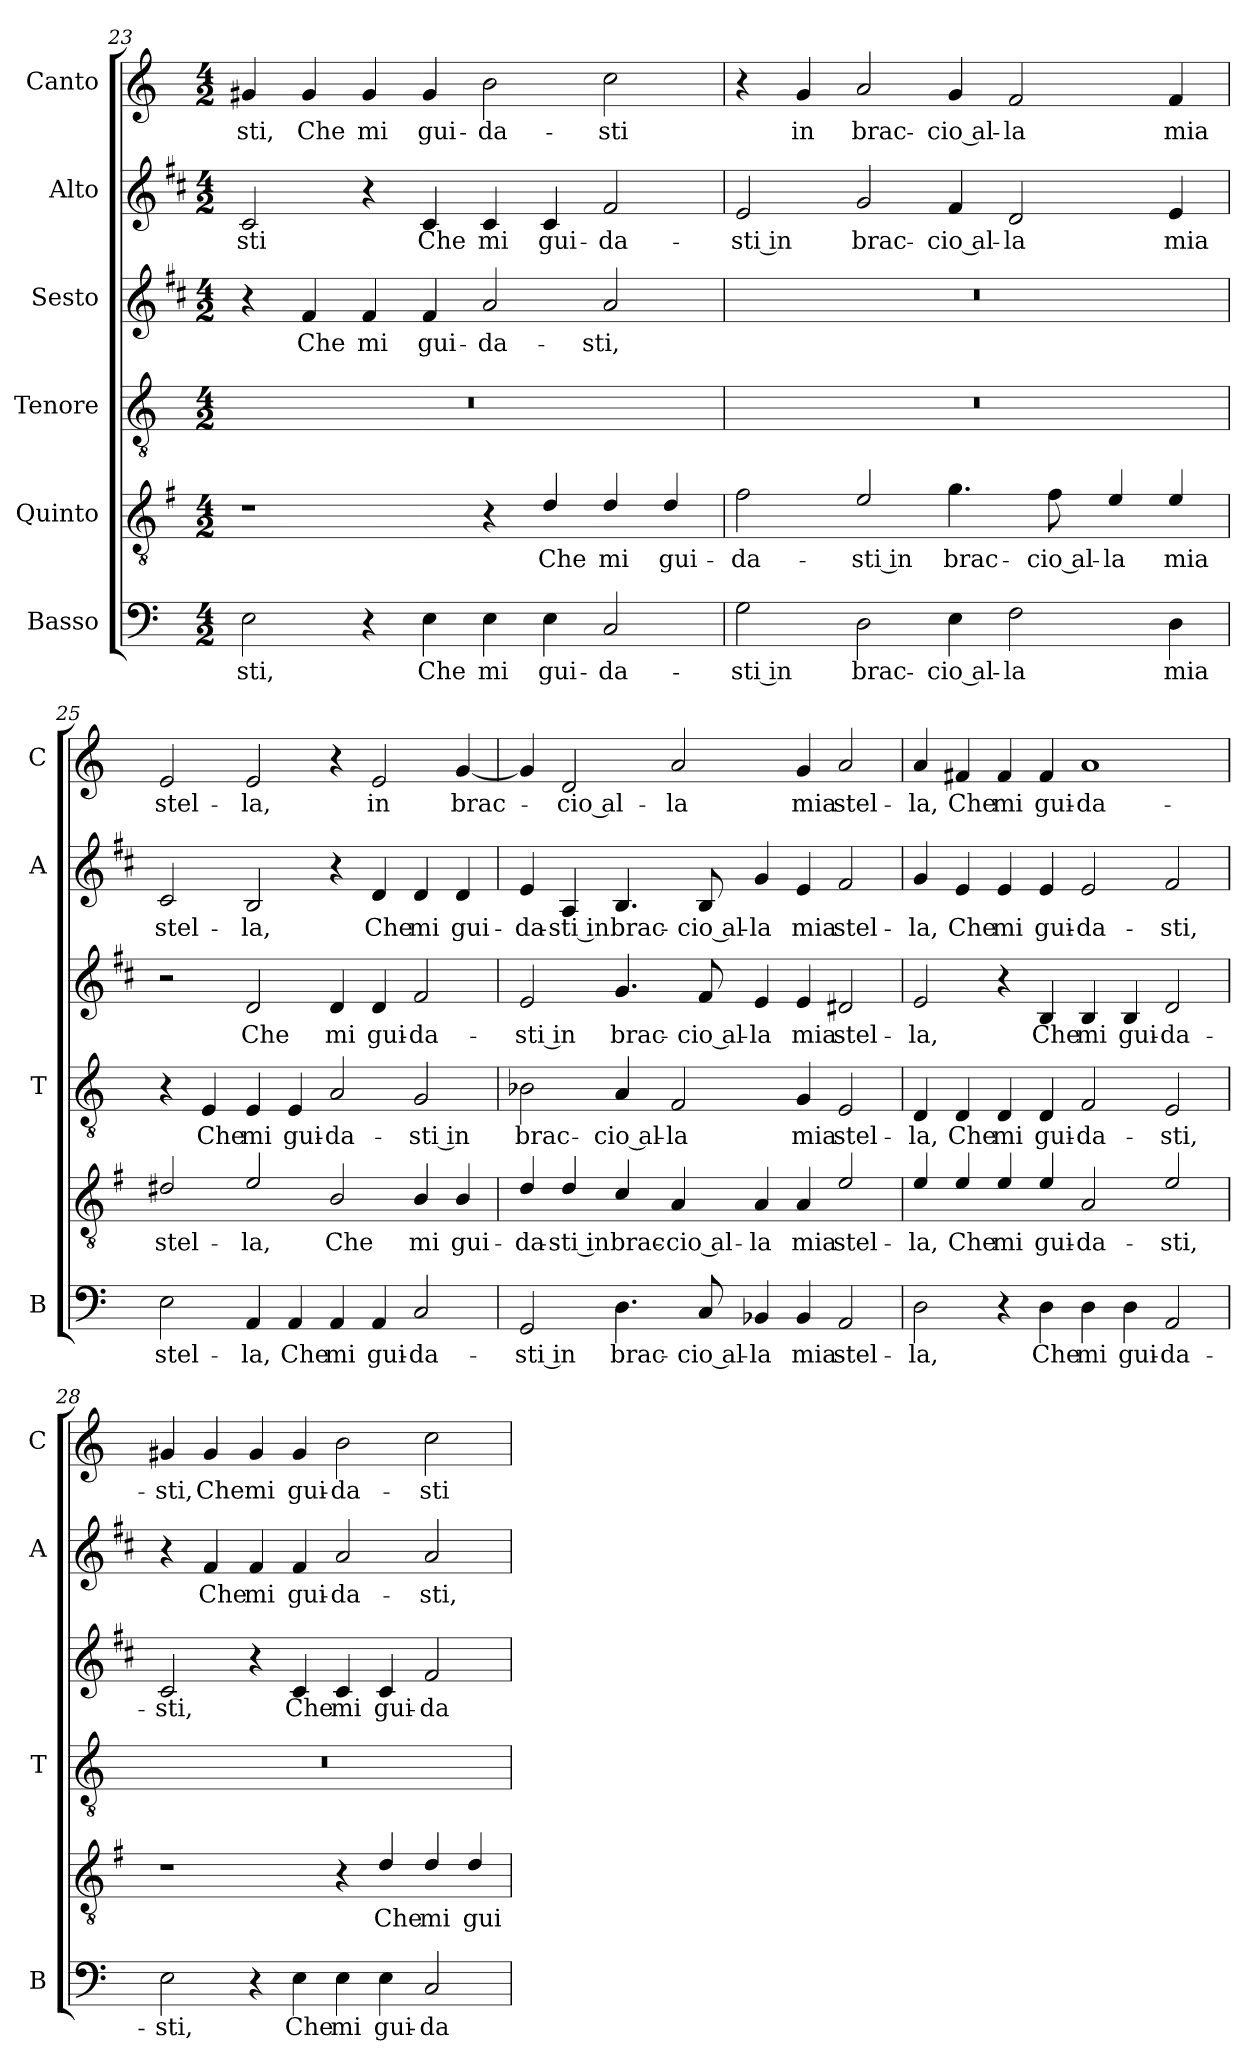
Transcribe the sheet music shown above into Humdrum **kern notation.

**kern	**text	**kern	**text	**kern	**text	**kern	**text	**kern	**text	**kern	**text
*part6	*part6	*part5	*part5	*part4	*part4	*part3	*part3	*part2	*part2	*part1	*part1
*staff6	*staff6	*staff5	*staff5	*staff4	*staff4	*staff3	*staff3	*staff2	*staff2	*staff1	*staff1
*I"Basso	*	*I"Quinto	*	*I"Tenore	*	*I"Sesto	*	*I"Alto	*	*I"Canto	*
*I'B	*	*	*	*I'T	*	*	*	*I'A	*	*I'C	*
*clefF4	*	*clefGv2	*	*clefGv2	*	*clefG2	*	*clefG2	*	*clefG2	*
*	*	*ITrd4c7	*	*	*	*ITrd1c2	*	*ITrd1c2	*	*	*
*k[]	*	*k[]	*	*k[]	*	*k[]	*	*k[]	*	*k[]	*
*C:	*	*C:	*	*C:	*	*C:	*	*C:	*	*C:	*
*M4/2	*	*M4/2	*	*M4/2	*	*M4/2	*	*M4/2	*	*M4/2	*
=23	=23	=23	=23	=23	=23	=23	=23	=23	=23	=23	=23
!	!LO:LY:b	!	!	!	!	!	!	!	!LO:LY:b	!	!LO:LY:b
2E\	-sti,	1r	.	0r	.	4r	.	2B/	sti	4g#X/	-sti,
!	!	!	!	!	!	!	!LO:LY:b	!	!	!	!LO:LY:b
.	.	.	.	.	.	4e/	Che	.	.	4g#/	Che
!	!	!	!	!	!	!	!LO:LY:b	!	!	!	!LO:LY:b
4r	.	.	.	.	.	4e/	mi	4r	.	4g#/	mi
!	!LO:LY:b	!	!	!	!	!	!LO:LY:b	!	!LO:LY:b	!	!LO:LY:b
4E\	Che	.	.	.	.	4e/	gui-	4B/	Che	4g#/	gui-
!	!LO:LY:b	!	!	!	!	!	!LO:LY:b	!	!LO:LY:b	!	!LO:LY:b
4E\	mi	4r	.	.	.	2g/	-da-	4B/	mi	2b\	-da-
!	!LO:LY:b	!	!LO:LY:b	!	!	!	!	!	!LO:LY:b	!	!
4E\	gui-	4G/	Che	.	.	.	.	4B/	gui-	.	.
!	!LO:LY:b	!	!LO:LY:b	!	!	!	!LO:LY:b	!	!LO:LY:b	!	!LO:LY:b
2C/	-da-	4G/	mi	.	.	2g/	-sti,	2e/	-da-	2cc\	-sti
!	!	!	!LO:LY:b	!	!	!	!	!	!	!	!
.	.	4G/	gui-	.	.	.	.	.	.	.	.
!!LO:LB:g=z
=24	=24	=24	=24	=24	=24	=24	=24	=24	=24	=24	=24
!	!LO:LY:b	!	!LO:LY:b	!	!	!	!	!	!LO:LY:b	!	!
2G\	-sti in	2B\	-da-	0r	.	0r	.	2d/	-sti in	4r	.
!	!	!	!	!	!	!	!	!	!	!	!LO:LY:b
.	.	.	.	.	.	.	.	.	.	4g/	in
!	!LO:LY:b	!	!LO:LY:b	!	!	!	!	!	!LO:LY:b	!	!LO:LY:b
2D\	brac-	2A/	-sti in	.	.	.	.	2f/	brac-	2a/	brac-
!	!LO:LY:b	!	!LO:LY:b	!	!	!	!	!	!LO:LY:b	!	!LO:LY:b
4E\	-cio al-	4.c\	brac-	.	.	.	.	4e/	-cio al-	4g/	-cio al-
!	!LO:LY:b	!	!	!	!	!	!	!	!LO:LY:b	!	!LO:LY:b
2F\	-la	.	.	.	.	.	.	2c/	-la	2f/	-la
!	!	!	!LO:LY:b	!	!	!	!	!	!	!	!
.	.	8B\	-cio al-	.	.	.	.	.	.	.	.
!	!	!	!LO:LY:b	!	!	!	!	!	!	!	!
.	.	4A/	-la	.	.	.	.	.	.	.	.
!	!LO:LY:b	!	!LO:LY:b	!	!	!	!	!	!LO:LY:b	!	!LO:LY:b
4D\	mia	4A/	mia	.	.	.	.	4d/	mia	4f/	mia
=25	=25	=25	=25	=25	=25	=25	=25	=25	=25	=25	=25
!	!LO:LY:b	!	!LO:LY:b	!	!	!	!	!	!LO:LY:b	!	!LO:LY:b
2E\	stel-	2G#X/	stel-	4r	.	2r	.	2B/	stel-	2e/	stel-
!	!	!	!	!	!LO:LY:b	!	!	!	!	!	!
.	.	.	.	4E/	Che	.	.	.	.	.	.
!	!LO:LY:b	!	!LO:LY:b	!	!LO:LY:b	!	!LO:LY:b	!	!LO:LY:b	!	!LO:LY:b
4AA/	-la,	2A/	-la,	4E/	mi	2c/	Che	2A/	-la,	2e/	-la,
!	!LO:LY:b	!	!	!	!LO:LY:b	!	!	!	!	!	!
4AA/	Che	.	.	4E/	gui-	.	.	.	.	.	.
!	!LO:LY:b	!	!LO:LY:b	!	!LO:LY:b	!	!LO:LY:b	!	!	!	!
4AA/	mi	2E/	Che	2A/	-da-	4c/	mi	4r	.	4r	.
!	!LO:LY:b	!	!	!	!	!	!LO:LY:b	!	!LO:LY:b	!	!LO:LY:b
4AA/	gui-	.	.	.	.	4c/	gui-	4c/	Che	2e/	in
!	!LO:LY:b	!	!LO:LY:b	!	!LO:LY:b	!	!LO:LY:b	!	!LO:LY:b	!	!
2C/	-da-	4E/	mi	2G/	-sti in	2e/	-da-	4c/	mi	.	.
!	!	!	!LO:LY:b	!	!	!	!	!	!LO:LY:b	!	!LO:LY:b
.	.	4E/	gui-	.	.	.	.	4c/	gui-	[4g/	brac-
=26	=26	=26	=26	=26	=26	=26	=26	=26	=26	=26	=26
!	!LO:LY:b	!	!LO:LY:b	!	!LO:LY:b	!	!LO:LY:b	!	!LO:LY:b	!	!
2GG/	-sti in	4G/	-da-	2B-X\	brac-	2d/	-sti in	4d/	-da-	4g/]	.
!	!	!	!LO:LY:b	!	!	!	!	!	!LO:LY:b	!	!LO:LY:b
.	.	4G/	-sti in	.	.	.	.	4G/	-sti in	2d/	-cio al-
!	!LO:LY:b	!	!LO:LY:b	!	!LO:LY:b	!	!LO:LY:b	!	!LO:LY:b	!	!
4.D\	brac-	4F/	brac-	4A/	-cio al-	4.f/	brac-	4.A/	brac-	.	.
!	!	!	!LO:LY:b	!	!LO:LY:b	!	!	!	!	!	!LO:LY:b
.	.	4D/	-cio al-	2F/	-la	.	.	.	.	2a/	-la
!	!LO:LY:b	!	!	!	!	!	!LO:LY:b	!	!LO:LY:b	!	!
8C/	-cio al-	.	.	.	.	8e/	-cio al-	8A/	-cio al-	.	.
!	!LO:LY:b	!	!LO:LY:b	!	!	!	!LO:LY:b	!	!LO:LY:b	!	!
4BB-X/	-la	4D/	-la	.	.	4d/	-la	4f/	-la	.	.
!	!LO:LY:b	!	!LO:LY:b	!	!LO:LY:b	!	!LO:LY:b	!	!LO:LY:b	!	!LO:LY:b
4BB-/	mia	4D/	mia	4G/	mia	4d/	mia	4d/	mia	4g/	mia
!	!LO:LY:b	!	!LO:LY:b	!	!LO:LY:b	!	!LO:LY:b	!	!LO:LY:b	!	!LO:LY:b
2AA/	stel-	2A/	stel-	2E/	stel-	2c#X/	stel-	2e/	stel-	2a/	stel-
=27	=27	=27	=27	=27	=27	=27	=27	=27	=27	=27	=27
!	!LO:LY:b	!	!LO:LY:b	!	!LO:LY:b	!	!LO:LY:b	!	!LO:LY:b	!	!LO:LY:b
2D\	-la,	4A/	-la,	4D/	-la,	2d/	-la,	4f/	-la,	4a/	-la,
!	!	!	!LO:LY:b	!	!LO:LY:b	!	!	!	!LO:LY:b	!	!LO:LY:b
.	.	4A/	Che	4D/	Che	.	.	4d/	Che	4f#X/	Che
!	!	!	!LO:LY:b	!	!LO:LY:b	!	!	!	!LO:LY:b	!	!LO:LY:b
4r	.	4A/	mi	4D/	mi	4r	.	4d/	mi	4f#/	mi
!	!LO:LY:b	!	!LO:LY:b	!	!LO:LY:b	!	!LO:LY:b	!	!LO:LY:b	!	!LO:LY:b
4D\	Che	4A/	gui-	4D/	gui-	4A/	Che	4d/	gui-	4f#/	gui-
!	!LO:LY:b	!	!LO:LY:b	!	!LO:LY:b	!	!LO:LY:b	!	!LO:LY:b	!	!LO:LY:b
4D\	mi	2D/	-da-	2F/	-da-	4A/	mi	2d/	-da-	1a	-da-
!	!LO:LY:b	!	!	!	!	!	!LO:LY:b	!	!	!	!
4D\	gui-	.	.	.	.	4A/	gui-	.	.	.	.
!	!LO:LY:b	!	!LO:LY:b	!	!LO:LY:b	!	!LO:LY:b	!	!LO:LY:b	!	!
2AA/	-da-	2A/	-sti,	2E/	-sti,	2c/	-da-	2e/	-sti,	.	.
!!LO:PB:g=z
=28	=28	=28	=28	=28	=28	=28	=28	=28	=28	=28	=28
!	!LO:LY:b	!	!	!	!	!	!LO:LY:b	!	!	!	!LO:LY:b
2E\	-sti,	1r	.	0r	.	2B/	-sti,	4r	.	4g#X/	-sti,
!	!	!	!	!	!	!	!	!	!LO:LY:b	!	!LO:LY:b
.	.	.	.	.	.	.	.	4e/	Che	4g#/	Che
!	!	!	!	!	!	!	!	!	!LO:LY:b	!	!LO:LY:b
4r	.	.	.	.	.	4r	.	4e/	mi	4g#/	mi
!	!LO:LY:b	!	!	!	!	!	!LO:LY:b	!	!LO:LY:b	!	!LO:LY:b
4E\	Che	.	.	.	.	4B/	Che	4e/	gui-	4g#/	gui-
!	!LO:LY:b	!	!	!	!	!	!LO:LY:b	!	!LO:LY:b	!	!LO:LY:b
4E\	mi	4r	.	.	.	4B/	mi	2g/	-da-	2b\	-da-
!	!LO:LY:b	!	!LO:LY:b	!	!	!	!LO:LY:b	!	!	!	!
4E\	gui-	4G/	Che	.	.	4B/	gui-	.	.	.	.
!	!LO:LY:b	!	!LO:LY:b	!	!	!	!LO:LY:b	!	!LO:LY:b	!	!LO:LY:b
2C/	-da-	4G/	mi	.	.	2e/	-da-	2g/	-sti,	2cc\	-sti
!	!	!	!LO:LY:b	!	!	!	!	!	!	!	!
.	.	4G/	gui-	.	.	.	.	.	.	.	.
=	=	=	=	=	=	=	=	=	=	=	=
*-	*-	*-	*-	*-	*-	*-	*-	*-	*-	*-	*-
